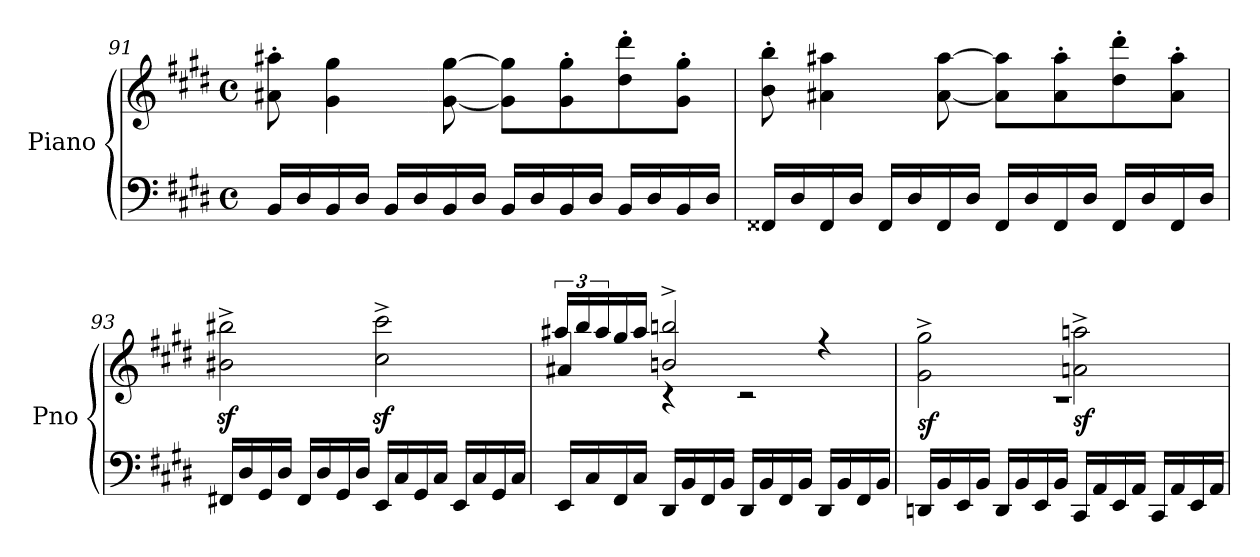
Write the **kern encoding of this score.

**kern	**kern	**dynam
*part1	*part1	*part1
*staff2	*staff1	*staff1/2
*I"Piano	*	*
*I'Pno	*	*
*clefF4	*clefG2	*
*k[f#c#g#d#]	*k[f#c#g#d#]	*
*M4/4	*M4/4	*
*met(c)	*met(c)	*
=91	=91	=91
16BB/LL	8a#X\' 8aa#X\'	.
16D#/	.	.
16BB/	4g#\ 4gg#\	.
16D#/JJ	.	.
16BB/LL	.	.
16D#/	.	.
16BB/	[8g#\ [8gg#\	.
16D#/JJ	.	.
16BB/LL	8g#\] 8gg#\]L	.
16D#/	.	.
16BB/	8g#\' 8gg#\'	.
16D#/JJ	.	.
16BB/LL	8dd#\' 8ddd#\'	.
16D#/	.	.
16BB/	8g#\' 8gg#\'J	.
16D#/JJ	.	.
=92	=92	=92
16FF##X/LL	8b\' 8bb\'	.
16D#/	.	.
16FF##/	4a#X\ 4aa#X\	.
16D#/JJ	.	.
16FF##/LL	.	.
16D#/	.	.
16FF##/	[8a#\ [8aa#\	.
16D#/JJ	.	.
16FF##/LL	8a#\] 8aa#\]L	.
16D#/	.	.
16FF##/	8a#\' 8aa#\'	.
16D#/JJ	.	.
16FF##/LL	8dd#\' 8ddd#\'	.
16D#/	.	.
16FF##/	8a#\' 8aa#\'J	.
16D#/JJ	.	.
=93	=93	=93
16FF#X/LL	2b#X\z<^ 2bb#X\z<^	.
16D#/	.	.
16GG#/	.	.
16D#/JJ	.	.
16FF#/LL	.	.
16D#/	.	.
16GG#/	.	.
16D#/JJ	.	.
16EE/LL	2cc#\z<^ 2ccc#\z<^	.
16C#/	.	.
16GG#/	.	.
16C#/JJ	.	.
16EE/LL	.	.
16C#/	.	.
16GG#/	.	.
16C#/JJ	.	.
=94	=94	=94
*	*^	*
16EE/LL	4a#X/	24aa#X/LL	.
.	.	24bb/	.
16C#/	.	.	.
.	.	24aa#/	.
16FF#/	.	16gg#/	.
16C#/JJ	.	16aa#/JJ	.
16DD#/LL	2bn/^ 2bbn/^	4r	.
16BB/	.	.	.
16FF#/	.	.	.
16BB/JJ	.	.	.
16DD#/LL	.	2r	.
16BB/	.	.	.
16FF#/	.	.	.
16BB/JJ	.	.	.
16DD#/LL	4r	.	.
16BB/	.	.	.
16FF#/	.	.	.
16BB/JJ	.	.	.
=95	=95	=95	=95
!	!	!	!LO:DY:b
16DDn/LL	2g#\^ 2gg#\^	1r	sf
16BB/	.	.	.
16EE/	.	.	.
16BB/JJ	.	.	.
16DD/LL	.	.	.
16BB/	.	.	.
16EE/	.	.	.
16BB/JJ	.	.	.
!	!	!	!LO:DY:b
16CC#/LL	2an\^ 2aan\^	.	sf
16AA/	.	.	.
16EE/	.	.	.
16AA/JJ	.	.	.
16CC#/LL	.	.	.
16AA/	.	.	.
16EE/	.	.	.
16AA/JJ	.	.	.
*	*v	*v	*
=	=	=
*-	*-	*-
